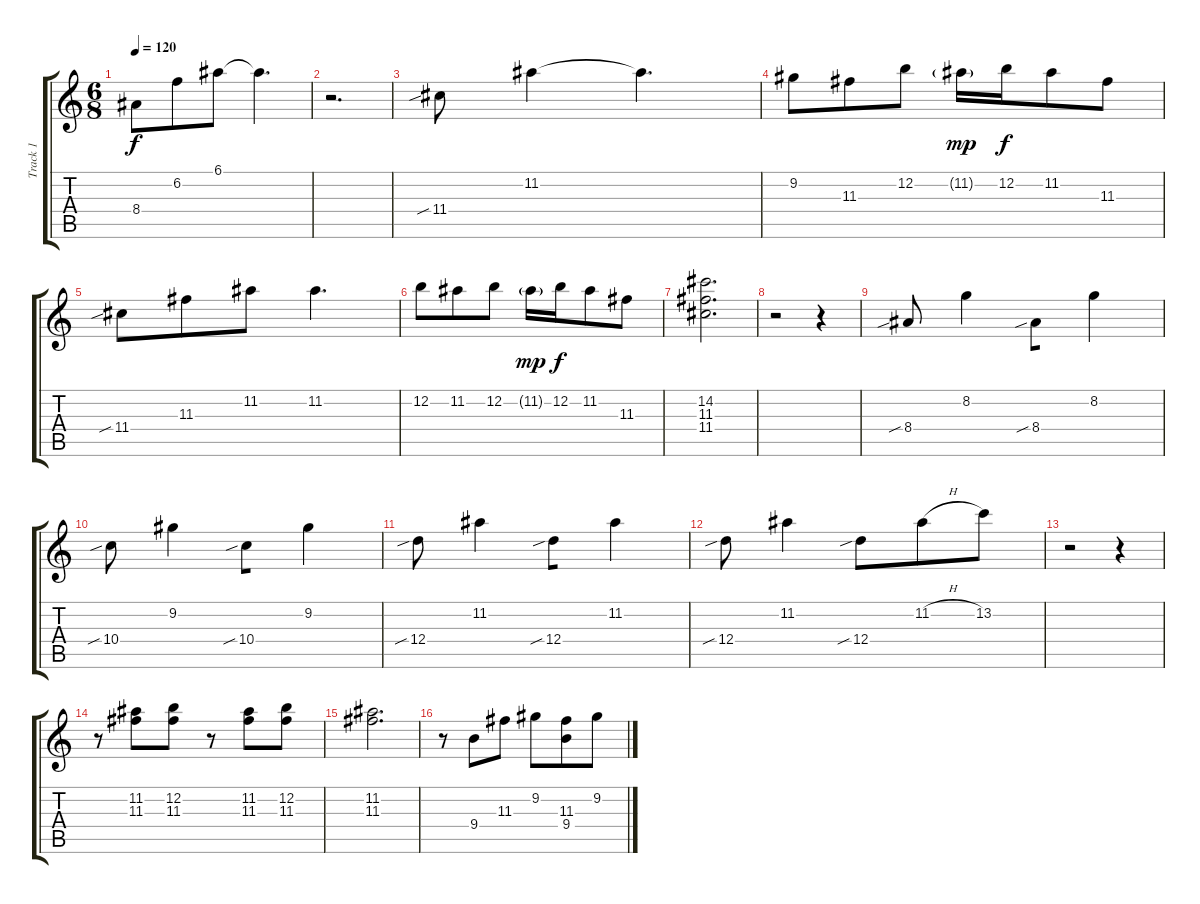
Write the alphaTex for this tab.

\track ("Track 1" "Track 1") {instrument distortionguitar}
\staff {score tabs}
\tuning (E4 B3 G3 D3 A2 E2) {hide}
\ts (6 8)
\tempo 120
\clef g2
\ks c
8.4.8{dy f} 6.2.8 6.1.8{beam merge} 6.1{t}.4{d} |
r.2{d} |
11.4{sib}.8 11.2.4 11.2{t}.4{d} |
9.2.8 11.3.8 12.2.8 11.2{g}.16{dy mp beam merge} 12.2.16{dy f} 11.2.8 11.3.8 |
11.4{sib}.8 11.3.8{beam merge} 11.2.8 11.2.4{d} |
12.2.8 11.2.8 12.2.8 11.2{g}.16{dy mp} 12.2.16{dy f beam merge} 11.2.8 11.3.8 |
(14.2 11.3 11.4).2{d} |
r.2 r.4 |
8.4{sib}.8 8.2.4 8.4{sib}.8{beam merge} 8.2.4 |
10.4{sib}.8 9.2.4 10.4{sib}.8{beam merge} 9.2.4 |
12.4{sib}.8 11.2.4 12.4{sib}.8{beam merge} 11.2.4 |
12.4{sib}.8 11.2.4 12.4{sib}.8{beam merge} 11.2{h}.8 13.2.8 |
r.2 r.4 |
r.8 (11.2 11.3).8 (12.2 11.3).8 r.8 (11.2 11.3).8 (12.2 11.3).8 |
(11.2 11.3).2{d} |
r.8 9.4.8 11.3.8 9.2.8{beam merge} (11.3 9.4).8{beam merge} 9.2.8
